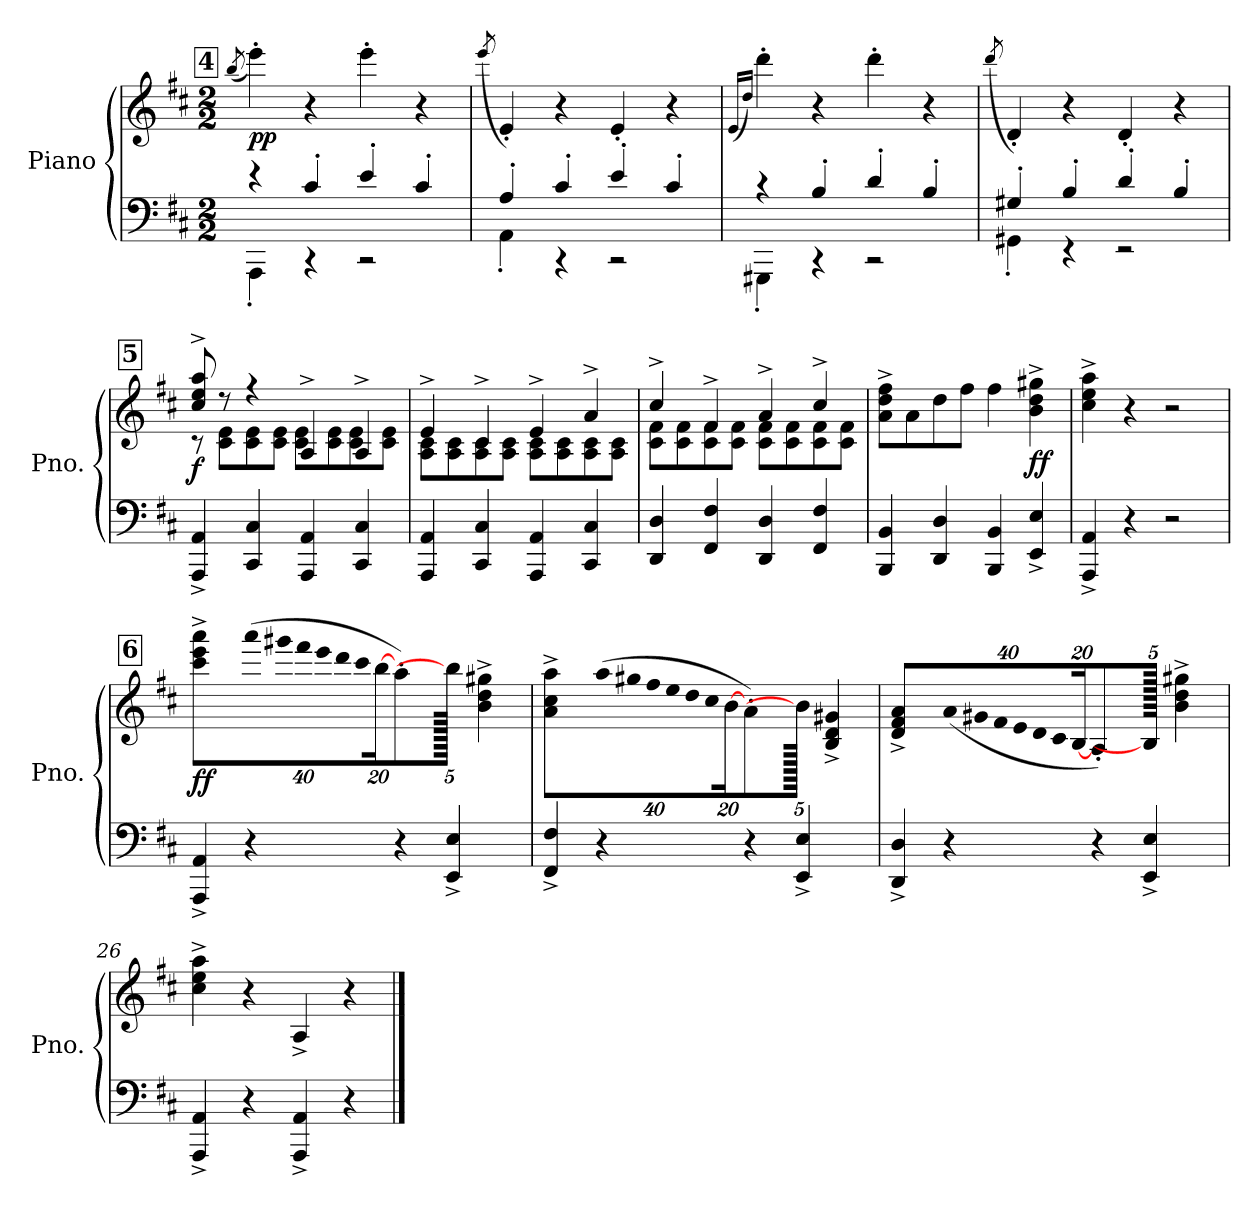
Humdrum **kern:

**kern	**kern	**dynam
*part1	*part1	*part1
*staff2	*staff1	*staff1/2
*I"Piano	*	*
*I'Pno.	*	*
!!LO:LB:g=z
*clefF4	*clefG2	*
*k[f#c#]	*k[f#c#]	*
*M2/2	*M2/2	*
!!LO:REH:place=s1:a:B:fs=14:t=4
=14	=14	=14
.	(8qbb/	.
*^	*	*
!	!	!	!LO:DY:b
4r	4AAA'\	4eee'\)	pp
4c#'/	4r	4r	.
4e'/	2r	4eee'\	.
4c#'/	.	4r	.
=15	=15	=15	=15
.	.	(8qeee/	.
4A'/	4AA'\	4e'/)	.
4c#'/	4r	4r	.
4e'/	2r	4e'/	.
4c#'/	.	4r	.
=16	=16	=16	=16
.	.	(16qe/LL	.
.	.	16qdd/JJ)	.
4r	4GGG#X'\	4ddd'\	.
4B'/	4r	4r	.
4d'/	2r	4ddd'\	.
4B'/	.	4r	.
=17	=17	=17	=17
.	.	(8qddd/	.
4G#X'/	4GG#X'\	4d'/)	.
4B'/	4r	4r	.
4d'/	2r	4d'/	.
4B'/	.	4r	.
*v	*v	*	*
!!LO:PB:g=z
!!LO:REH:place=s1:a:B:fs=14:t=5
=18	=18	=18
*	*^	*
!	!	!	!LO:DY:b
4AAA/^ 4AA/^	8cc#/^ 8ee/^ 8aa/^	8r	f
.	8r	8c#\ 8e\L	.
4CC#/ 4C#/	4r	8c#\ 8e\	.
.	.	8c#\ 8e\J	.
4AAA/ 4AA/	4A^/	8c#\ 8e\L	.
.	.	8c#\ 8e\	.
4CC#/ 4C#/	4A^/	8c#\ 8e\	.
.	.	8c#\ 8e\J	.
=19	=19	=19	=19
4AAA/ 4AA/	4e^/	8A\ 8c#\L	.
.	.	8A\ 8c#\	.
4CC#/ 4C#/	4c#^/	8A\ 8c#\	.
.	.	8A\ 8c#\J	.
4AAA/ 4AA/	4e^/	8A\ 8c#\L	.
.	.	8A\ 8c#\	.
4CC#/ 4C#/	4a^/	8A\ 8c#\	.
.	.	8A\ 8c#\J	.
=20	=20	=20	=20
4DD/ 4D/	4cc#^/	8c#\ 8f#\L	.
.	.	8c#\ 8f#\	.
4FF#/ 4F#/	4f#^/	8c#\ 8f#\	.
.	.	8c#\ 8f#\J	.
4DD/ 4D/	4a^/	8c#\ 8f#\L	.
.	.	8c#\ 8f#\	.
4FF#/ 4F#/	4cc#^/	8c#\ 8f#\	.
.	.	8c#\ 8f#\J	.
*	*v	*v	*
=21	=21	=21
4BBB/ 4BB/	8a\^ 8dd\^ 8ff#\^L	.
.	8a\	.
4DD/ 4D/	8dd\	.
.	8ff#\J	.
4BBB/ 4BB/	4ff#\	.
!	!	!LO:DY:b
4EE/^ 4E/^	4b\^ 4dd\^ 4gg#X\^	ff
!!LO:LB:g=z
=22	=22	=22
4AAA/^ 4AA/^	4cc#\^ 4ee\^ 4aa\^	.
4r	4r	.
2r	2r	.
!!LO:LB:g=z
!!LO:REH:place=s1:a:B:fs=14:t=6
=23	=23	=23
!	!	!LO:DY:b
4AAA/^ 4AA/^	4ccc#\^ 4eee\^ 4aaa\^	ff
*	*Xbrackettup	*
!	!LO:N:vis=16	!
4r	(640%23aaa\LL	.
!	!LO:N:vis=16	!
.	640%23ggg#X\	.
!	!LO:N:vis=16	!
.	640%23fff#\	.
!	!LO:N:vis=16	!
.	640%23eee\	.
!	!LO:N:vis=16	!
.	640%23ddd\	.
!	!LO:N:vis=16	!
.	640%23ccc#\	.
.	[320%11bb\JJ	.
4r	4aa'\)	.
4EE/^ 4E/^	640bb\JJ]	.
.	4b\^ 4dd\^ 4gg#X\^	.
640ryy	.	.
=24	=24	=24
4FF#/^ 4F#/^	4a\^ 4cc#\^ 4aa\^	.
!	!LO:N:vis=16	!
4r	(640%23aa\LL	.
!	!LO:N:vis=16	!
.	640%23gg#X\	.
!	!LO:N:vis=16	!
.	640%23ff#\	.
!	!LO:N:vis=16	!
.	640%23ee\	.
!	!LO:N:vis=16	!
.	640%23dd\	.
!	!LO:N:vis=16	!
.	640%23cc#\	.
.	[320%11b\JJ	.
4r	4a'/)	.
4EE/^ 4E/^	640b\JJ]	.
.	4B/^ 4d/^ 4g#X/^	.
640ryy	.	.
=25	=25	=25
4DD/^ 4D/^	4d/^ 4f#/^ 4a/^	.
!	!LO:N:vis=16	!
4r	(640%23a/LL	.
!	!LO:N:vis=16	!
.	640%23g#X/	.
!	!LO:N:vis=16	!
.	640%23f#/	.
!	!LO:N:vis=16	!
.	640%23e/	.
!	!LO:N:vis=16	!
.	640%23d/	.
!	!LO:N:vis=16	!
.	640%23c#/	.
.	[320%11B/JJ	.
4r	4A'/)	.
4EE/^ 4E/^	640B/JJ]	.
.	4b\^ 4dd\^ 4gg#X\^	.
640ryy	.	.
!!LO:LB:g=z
=26	=26	=26
4AAA/^ 4AA/^	4cc#\^ 4ee\^ 4aa\^	.
4r	4r	.
4AAA/^ 4AA/^	4A^/	.
4r	4r	.
==	==	==
*-	*-	*-
